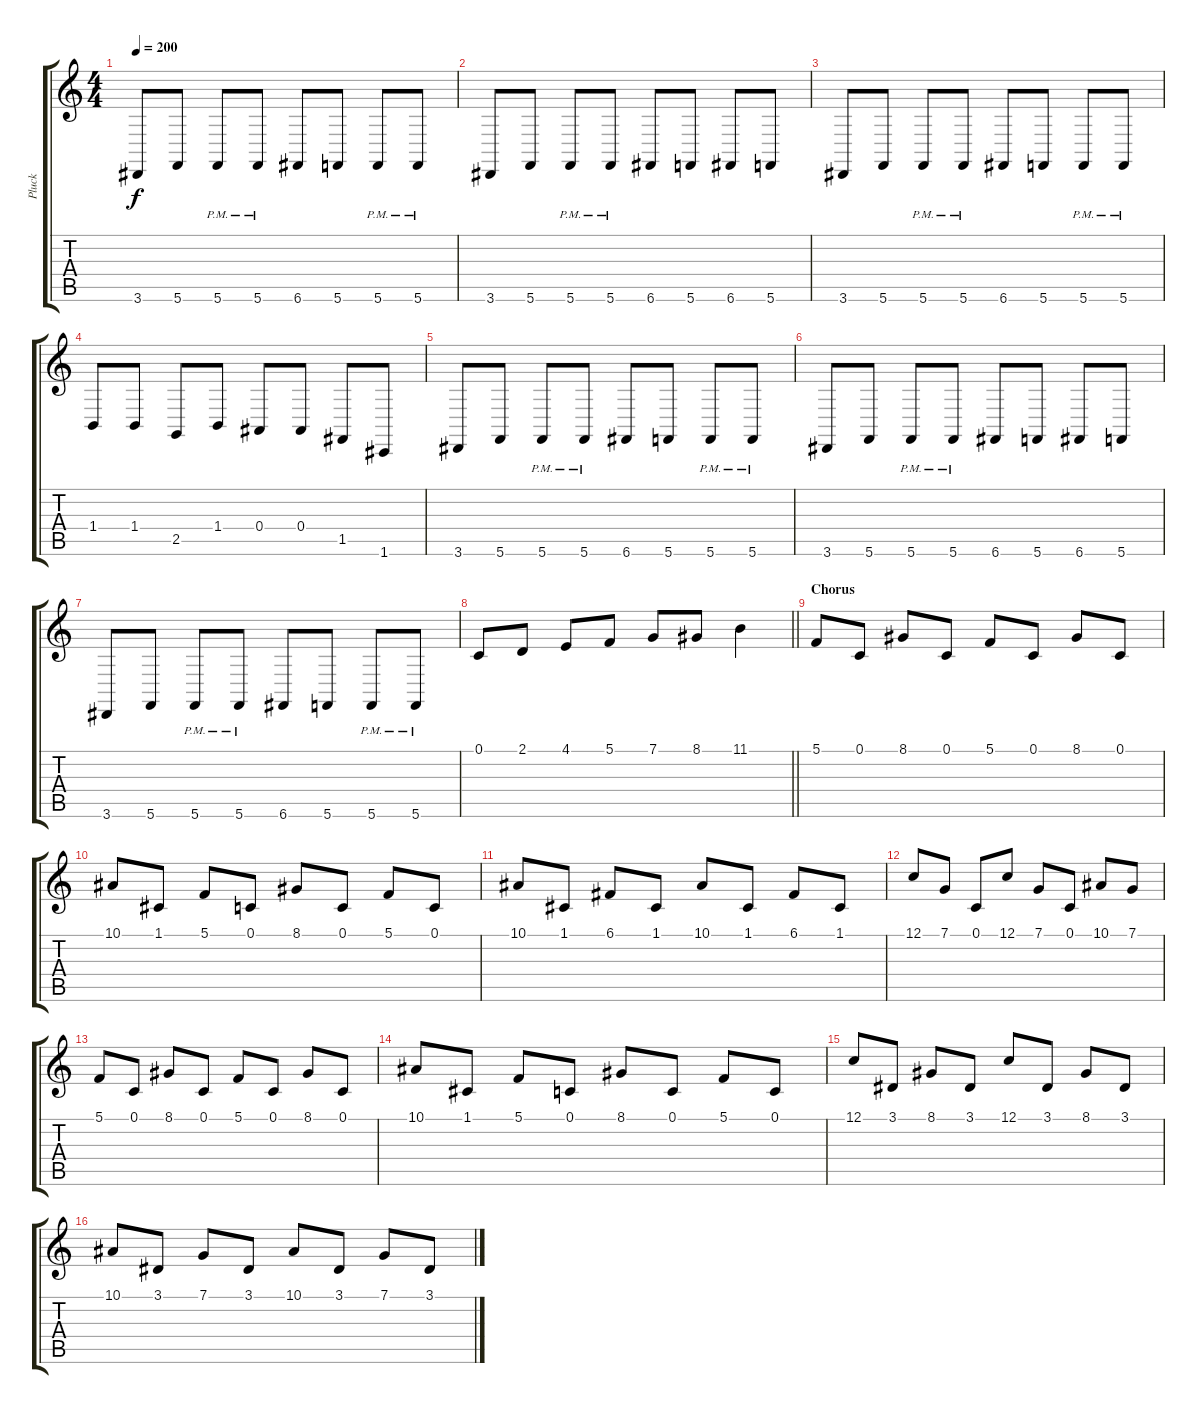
\track ("Pluck" "Pluck") {instrument shamisen}
\staff {score tabs}
\tuning (C4 G3 Eb3 Bb2 F2 C2) {hide}
\ts (4 4)
\tempo 200
\clef g2
\ks c
3.6.8{dy f} 5.6.8 5.6{pm}.8 5.6{pm}.8 6.6.8 5.6.8 5.6{pm}.8 5.6{pm}.8 |
3.6.8 5.6.8 5.6{pm}.8 5.6{pm}.8 6.6.8 5.6.8 6.6.8 5.6.8 |
3.6.8 5.6.8 5.6{pm}.8 5.6{pm}.8 6.6.8 5.6.8 5.6{pm}.8 5.6{pm}.8 |
1.4.8 1.4.8 2.5.8 1.4.8 0.4.8 0.4.8 1.5.8 1.6.8 |
3.6.8 5.6.8 5.6{pm}.8 5.6{pm}.8 6.6.8 5.6.8 5.6{pm}.8 5.6{pm}.8 |
3.6.8 5.6.8 5.6{pm}.8 5.6{pm}.8 6.6.8 5.6.8 6.6.8 5.6.8 |
3.6.8 5.6.8 5.6{pm}.8 5.6{pm}.8 6.6.8 5.6.8 5.6{pm}.8 5.6{pm}.8 |
\barLineRight lightlight
0.1.8 2.1.8 4.1.8 5.1.8 7.1.8 8.1.8 11.1.4 |
\section ("" "Chorus")
5.1.8 0.1.8 8.1.8 0.1.8 5.1.8 0.1.8 8.1.8 0.1.8 |
10.1.8 1.1.8 5.1.8 0.1.8 8.1.8 0.1.8 5.1.8 0.1.8 |
10.1.8 1.1.8 6.1.8 1.1.8 10.1.8 1.1.8 6.1.8 1.1.8 |
12.1.8 7.1.8 0.1.8 12.1.8 7.1.8 0.1.8 10.1.8 7.1.8 |
5.1.8 0.1.8 8.1.8 0.1.8 5.1.8 0.1.8 8.1.8 0.1.8 |
10.1.8 1.1.8 5.1.8 0.1.8 8.1.8 0.1.8 5.1.8 0.1.8 |
12.1.8 3.1.8 8.1.8 3.1.8 12.1.8 3.1.8 8.1.8 3.1.8 |
10.1.8 3.1.8 7.1.8 3.1.8 10.1.8 3.1.8 7.1.8 3.1.8
